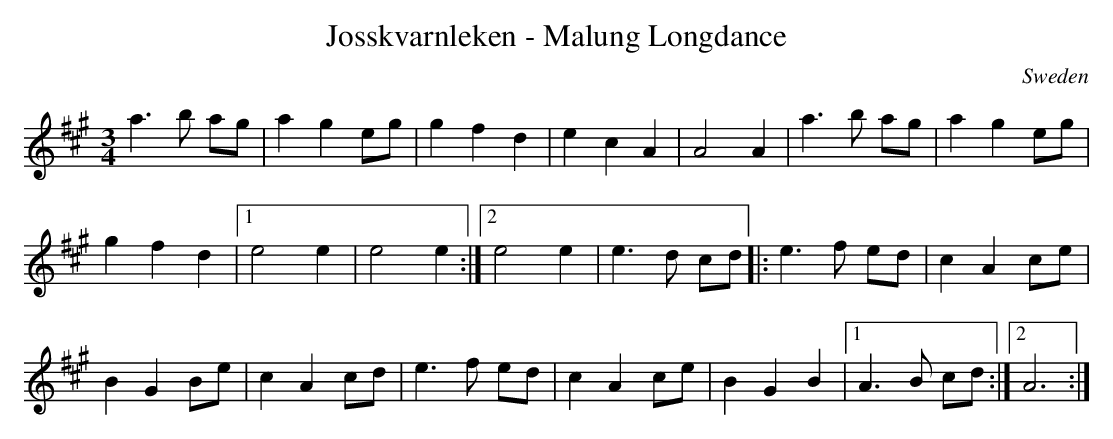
X:1
T:Josskvarnleken - Malung Longdance
M:3/4
O:Sweden
K:A
a3b ag   | a2 g2 eg | g2 f2 d2 | e2 c2 A2 | \
A4 A2    | a3b ag   | a2 g2 eg |
g2 f2 d2 |1 e4 e2   | e4 e2   :|2 e4 e2   | e3d cd  |: \
e3f ed   | c2A2 ce  |
B2G2 Be  | c2A2 cd  | e3f ed   | c2A2 ce  | B2G2 B2 |1 A3B cd :|2 A6 :|
